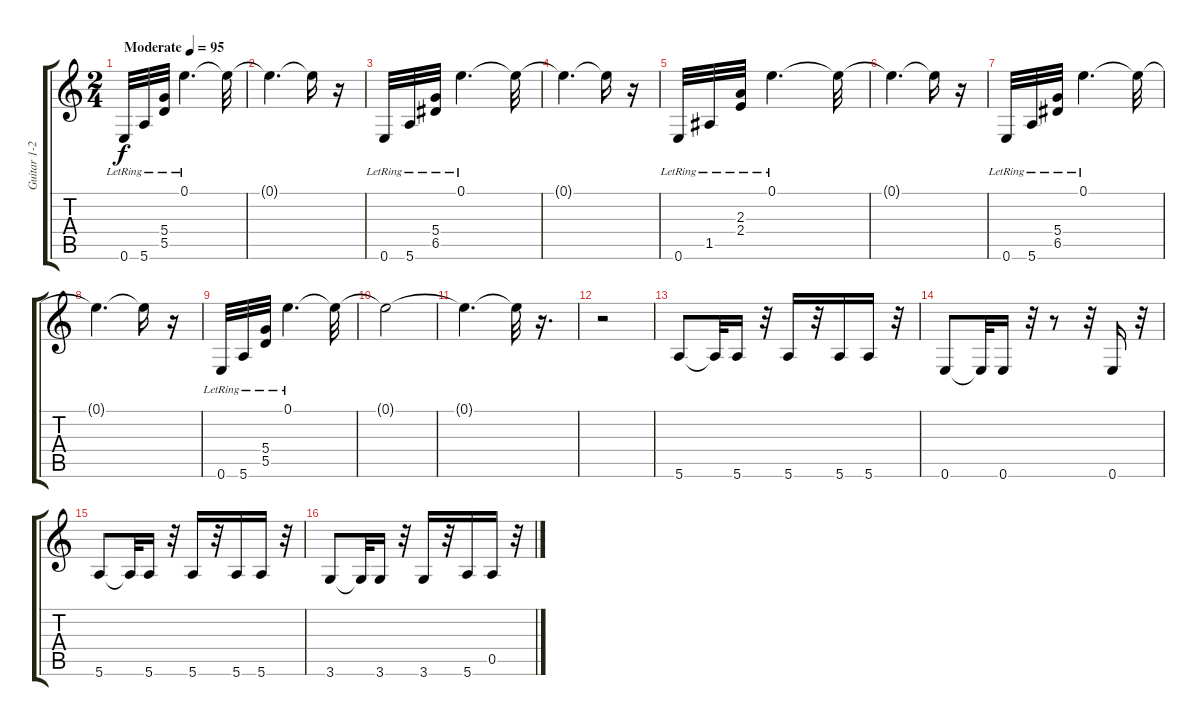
\track ("Guitar 1-2" "Guitar 1-2") {instrument acousticguitarsteel}
\staff {score tabs}
\tuning (E4 B3 G3 D3 A2 E2) {hide}
\ts (2 4)
\tempo (95 "Moderate")
\clef g2
\ks c
0.6{lr}.32{dy f instrument acousticguitarsteel} 5.6{lr}.32 (5.4{lr} 5.5{lr}).32 0.1{lr}.4{d} 0.1{t}.32 |
0.1{t}.4{d} 0.1{t}.16 r.16 |
0.6{lr}.32 5.6{lr}.32 (5.4{lr} 6.5{lr}).32 0.1{lr}.4{d} 0.1{t}.32 |
0.1{t}.4{d} 0.1{t}.16 r.16 |
0.6{lr}.32 1.5{lr}.32 (2.3{lr} 2.4{lr}).32 0.1{lr}.4{d} 0.1{t}.32 |
0.1{t}.4{d} 0.1{t}.16 r.16 |
0.6{lr}.32 5.6{lr}.32 (5.4{lr} 6.5{lr}).32 0.1{lr}.4{d} 0.1{t}.32 |
0.1{t}.4{d} 0.1{t}.16 r.16 |
0.6{lr}.32 5.6{lr}.32 (5.4{lr} 5.5{lr}).32 0.1{lr}.4{d} 0.1{t}.32 |
0.1{t}.2 |
0.1{t}.4{d} 0.1{t}.32 r.16{d} |
r.2 |
5.6.8{instrument electricbasspick} 5.6{t}.32 5.6.16 r.32 5.6.16 r.32 5.6.16 5.6.16 r.32 |
0.6.8 0.6{t}.32 0.6.16 r.32 r.8 r.32 0.6.16 r.32 |
5.6.8 5.6{t}.32 5.6.16 r.32 5.6.16 r.32 5.6.16 5.6.16 r.32 |
3.6.8 3.6{t}.32 3.6.16 r.32 3.6.16 r.32 5.6.16 0.5.16 r.32
